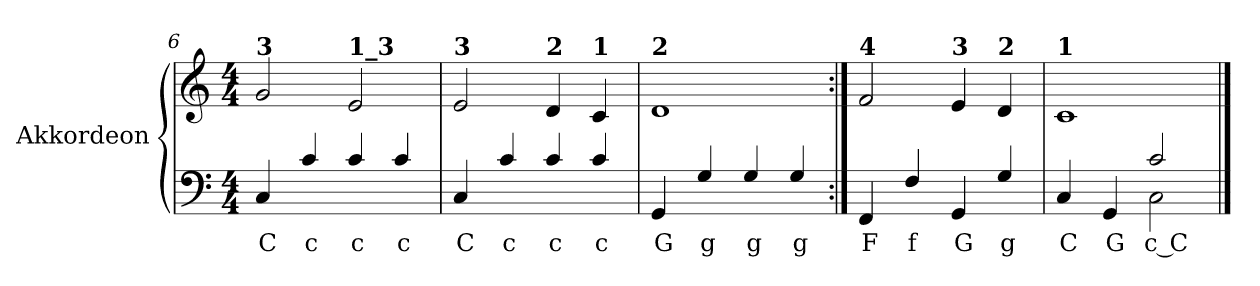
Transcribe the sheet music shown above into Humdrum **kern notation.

**kern	**text	**kern
*part1	*part1	*part1
*staff2	*staff2	*staff1
*I"Akkordeon	*	*
!!LO:LB:g=z
*clefF4	*	*clefG2
*k[]	*	*k[]
*C:	*	*C:
*M4/4	*	*M4/4
=6	=6	=6
!	!	!LO:TX:a:B:t=3
!	!LO:LY:b:color=#000000	!
4Ci/	C	2gi/
!	!LO:LY:b:color=#000000	!
4ci/	c	.
!	!	!LO:TX:a:B:t=1_3
!	!LO:LY:b:color=#000000	!
4ci/	c	2ei/
!	!LO:LY:b:color=#000000	!
4ci/	c	.
=7	=7	=7
!	!	!LO:TX:a:B:t=3
!	!LO:LY:b:color=#000000	!
4Ci/	C	2ei/
!	!LO:LY:b:color=#000000	!
4ci/	c	.
!	!	!LO:TX:a:B:t=2
!	!LO:LY:b:color=#000000	!
4ci/	c	4di/
!	!	!LO:TX:a:B:t=1
!	!LO:LY:b:color=#000000	!
4ci/	c	4ci/
=8	=8	=8
!	!	!LO:TX:a:B:t=2
!	!LO:LY:b:color=#000000	!
4GGi/	G	1di
!	!LO:LY:b:color=#000000	!
4Gi/	g	.
!	!LO:LY:b:color=#000000	!
4Gi/	g	.
!	!LO:LY:b:color=#000000	!
4Gi/	g	.
=9:|!	=9:|!	=9:|!
!	!	!LO:TX:a:B:t=4
!	!LO:LY:b:color=#000000	!
4FFi/	F	2fi/
!	!LO:LY:b:color=#000000	!
4Fi/	f	.
!	!	!LO:TX:a:B:t=3
!	!LO:LY:b:color=#000000	!
4GGi/	G	4ei/
!	!	!LO:TX:a:B:t=2
!	!LO:LY:b:color=#000000	!
4Gi/	g	4di/
=10	=10	=10
!	!	!LO:TX:a:B:t=1
!	!LO:LY:b:color=#000000	!
*^	*	*
4Ci/	2ryy	C	1ci
!	!	!LO:LY:b:color=#000000	!
4GGi/	.	G	.
!	!	!LO:LY:b:color=#000000	!
2ci/	2Ci\	c C	.
*v	*v	*	*
==	==	==
*-	*-	*-
